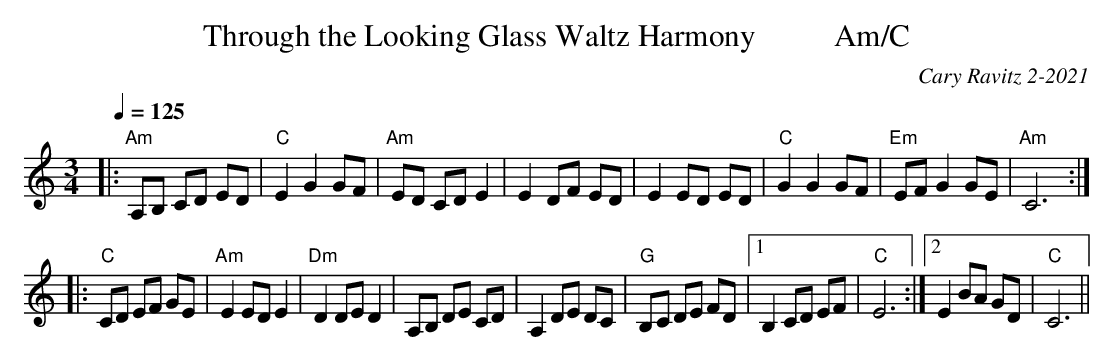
X:1
T: Through the Looking Glass Waltz Harmony          Am/C
C: Cary Ravitz 2-2021
L: 1/8
M: 3/4
Q: 1/4=125
K: Am
|: "Am"A,B, CD ED| "C"E2 G2 GF | "Am"ED CD E2| E2 DF ED| E2 ED ED | "C"G2 G2 GF| "Em"EF G2 GE| "Am"C6:|
K: C
|: "C"CD EF GE | "Am"E2 ED E2 | "Dm"D2 DE D2| A,B, DE CD| A,2 DE DC | "G"B,C DE FD | [1 B,2 CD EF| "C"E6 :| [2 E2 BA GD  | "C"C6||
